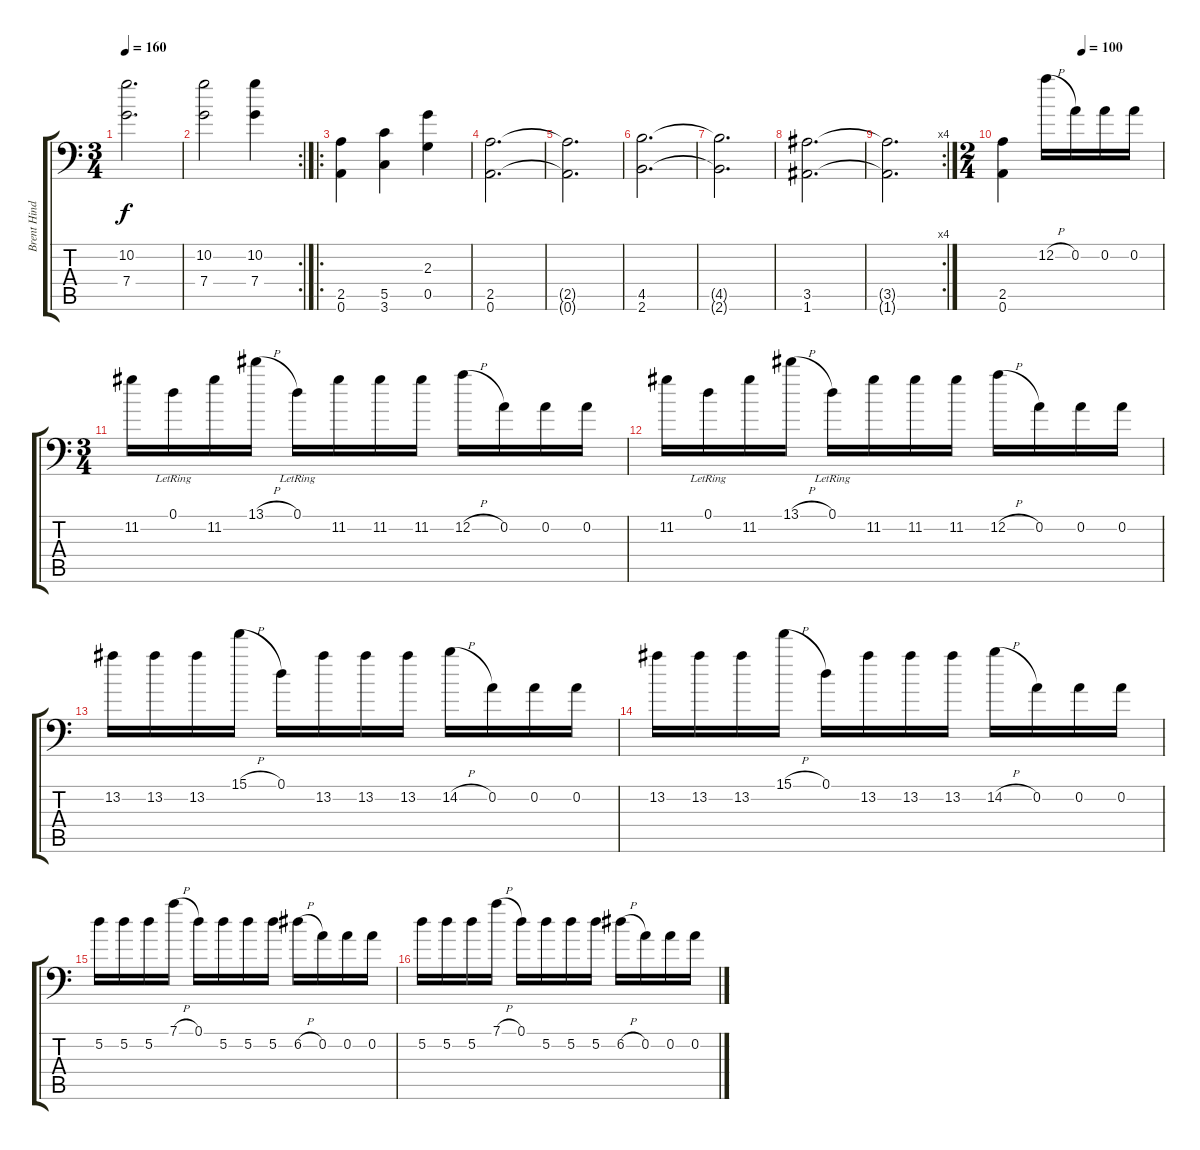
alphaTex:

\track ("Brent Hinds" "Brent Hind") {instrument distortionguitar}
\staff {score tabs}
\tuning (D4 A3 F3 C3 G2 A1) {hide}
\ts (3 4)
\tempo 160
\clef f4
\ks c
(10.2 7.4).2{d dy f} |
\rc 2
(10.2 7.4).2 (10.2 7.4).4 |
\ro
(2.5 0.6).4 (5.5 3.6).4 (2.3 0.5).4 |
(2.5 0.6).2{d} |
(2.5{t} 0.6{t}).2{d} |
(4.5 2.6).2{d} |
(4.5{t} 2.6{t}).2{d} |
(3.5 1.6).2{d} |
\rc 4
(3.5{t} 1.6{t}).2{d} |
\ts (2 4)
\tempo (100 0.5)
(2.5 0.6).4 12.2{h}.16 0.2.16 0.2.16 0.2.16 |
\ts (3 4)
11.2.16 0.1{lr}.16 11.2.16 13.1{h}.16 0.1{lr}.16 11.2.16 11.2.16 11.2.16 12.2{h}.16 0.2.16 0.2.16 0.2.16 |
11.2.16 0.1{lr}.16 11.2.16 13.1{h}.16 0.1{lr}.16 11.2.16 11.2.16 11.2.16 12.2{h}.16 0.2.16 0.2.16 0.2.16 |
13.2.16 13.2.16 13.2.16 15.1{h}.16 0.1.16 13.2.16 13.2.16 13.2.16 14.2{h}.16 0.2.16 0.2.16 0.2.16 |
13.2.16 13.2.16 13.2.16 15.1{h}.16 0.1.16 13.2.16 13.2.16 13.2.16 14.2{h}.16 0.2.16 0.2.16 0.2.16 |
5.2.16 5.2.16 5.2.16 7.1{h}.16 0.1.16 5.2.16 5.2.16 5.2.16 6.2{h}.16 0.2.16 0.2.16 0.2.16 |
5.2.16 5.2.16 5.2.16 7.1{h}.16 0.1.16 5.2.16 5.2.16 5.2.16 6.2{h}.16 0.2.16 0.2.16 0.2.16
